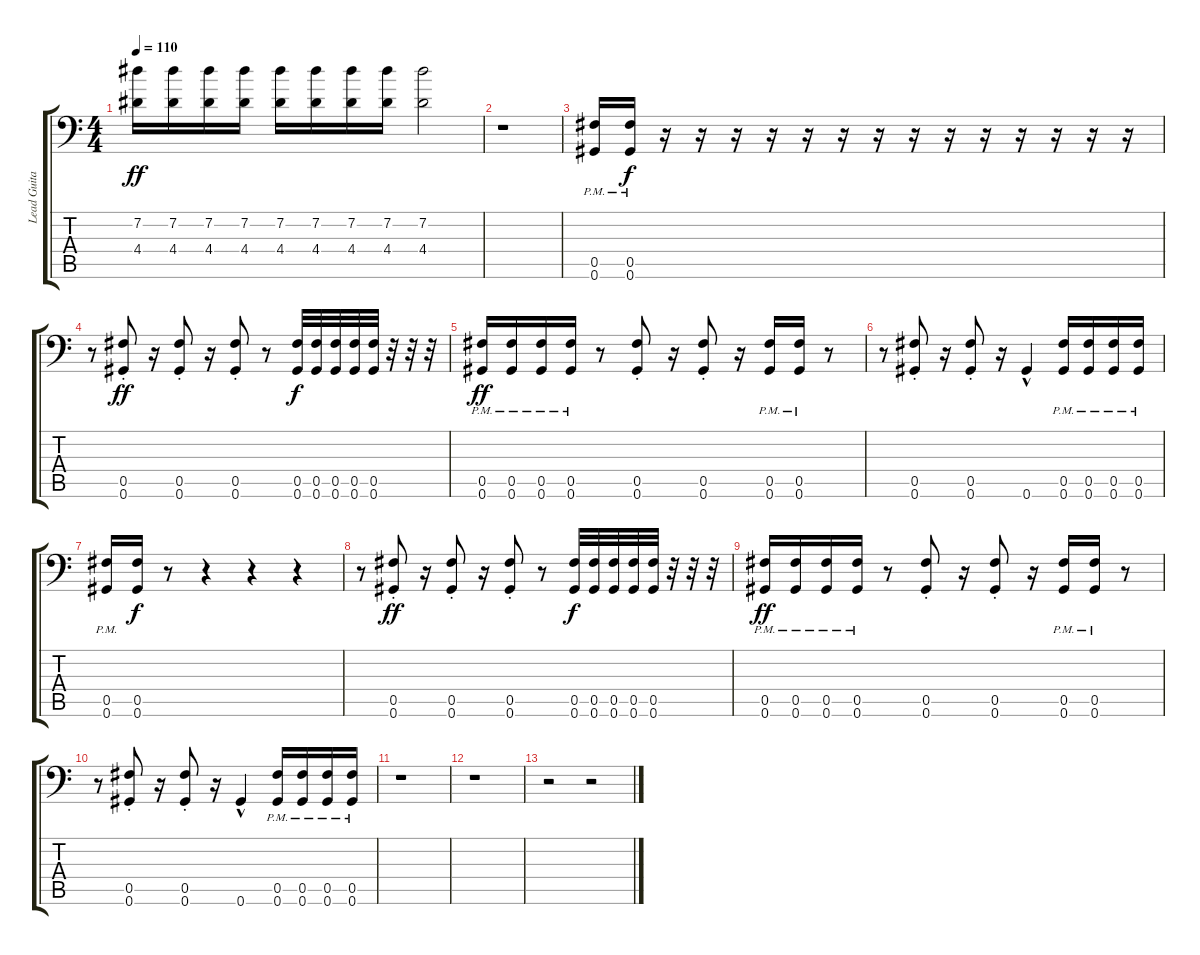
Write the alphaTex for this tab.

\track ("Lead Guitar" "Lead Guita") {instrument distortionguitar}
\staff {score tabs}
\tuning (Db4 Ab3 E3 B2 Gb2 Ab1) {hide}
\ts (4 4)
\tempo 110
\clef f4
\ks c
(7.2 4.4).16{dy ff} (7.2 4.4).16 (7.2 4.4).16 (7.2 4.4).16 (7.2 4.4).16 (7.2 4.4).16 (7.2 4.4).16 (7.2 4.4).16 (7.2 4.4).2 |
r.1 |
(0.5{pm} 0.6{pm}).16 (0.5{pm} 0.6{pm}).16{dy f} r.16 r.16 r.16 r.16 r.16 r.16 r.16 r.16 r.16 r.16 r.16 r.16 r.16 r.16 |
r.8 (0.5{st} 0.6{st}).8{dy ff} r.16 (0.5{st} 0.6{st}).8 r.16 (0.5{st} 0.6{st}).8 r.8 (0.5 0.6).32{dy f} (0.5 0.6).32 (0.5 0.6).32 (0.5 0.6).32 (0.5 0.6).32 r.32 r.32 r.32 |
(0.5{pm} 0.6{pm}).16{dy ff} (0.5{pm} 0.6{pm}).16 (0.5{pm} 0.6{pm}).16 (0.5{pm} 0.6{pm}).16 r.8 (0.5{st} 0.6{st}).8 r.16 (0.5{st} 0.6{st}).8 r.16 (0.5{pm} 0.6{pm}).16 (0.5{pm} 0.6{pm}).16 r.8 |
r.8 (0.5{st} 0.6{st}).8 r.16 (0.5{st} 0.6{st}).8 r.16 0.6{hac}.4 (0.5{pm} 0.6{pm}).16 (0.5{pm} 0.6{pm}).16 (0.5{pm} 0.6{pm}).16 (0.5{pm} 0.6{pm}).16 |
(0.5{pm} 0.6{pm}).16 (0.5 0.6).16{dy f} r.8 r.4 r.4 r.4 |
r.8 (0.5{st} 0.6{st}).8{dy ff} r.16 (0.5{st} 0.6{st}).8 r.16 (0.5{st} 0.6{st}).8 r.8 (0.5 0.6).32{dy f} (0.5 0.6).32 (0.5 0.6).32 (0.5 0.6).32 (0.5 0.6).32 r.32 r.32 r.32 |
(0.5{pm} 0.6{pm}).16{dy ff} (0.5{pm} 0.6{pm}).16 (0.5{pm} 0.6{pm}).16 (0.5{pm} 0.6{pm}).16 r.8 (0.5{st} 0.6{st}).8 r.16 (0.5{st} 0.6{st}).8 r.16 (0.5{pm} 0.6{pm}).16 (0.5{pm} 0.6{pm}).16 r.8 |
r.8 (0.5{st} 0.6{st}).8 r.16 (0.5{st} 0.6{st}).8 r.16 0.6{hac}.4 (0.5{pm} 0.6{pm}).16 (0.5{pm} 0.6{pm}).16 (0.5{pm} 0.6{pm}).16 (0.5{pm} 0.6{pm}).16 |
r.1 |
r.1 |
r.2 r.2
